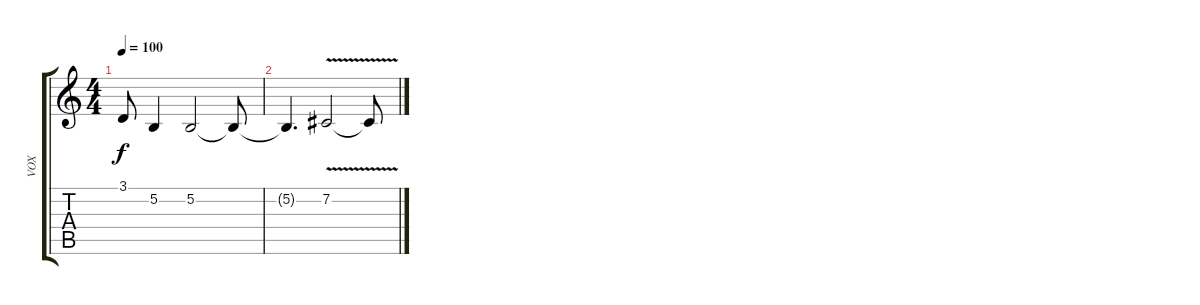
\track ("VOX" "VOX") {instrument violin}
\staff {score tabs}
\tuning (B3 Gb3 D3 A2 E2 B1) {hide}
\ts (4 4)
\tempo 100
\clef g2
\ks c
3.1.8{dy f} 5.2.4 5.2.2 5.2{t}.8 |
5.2{t}.4{d} 7.2{v}.2 7.2{v t}.8
